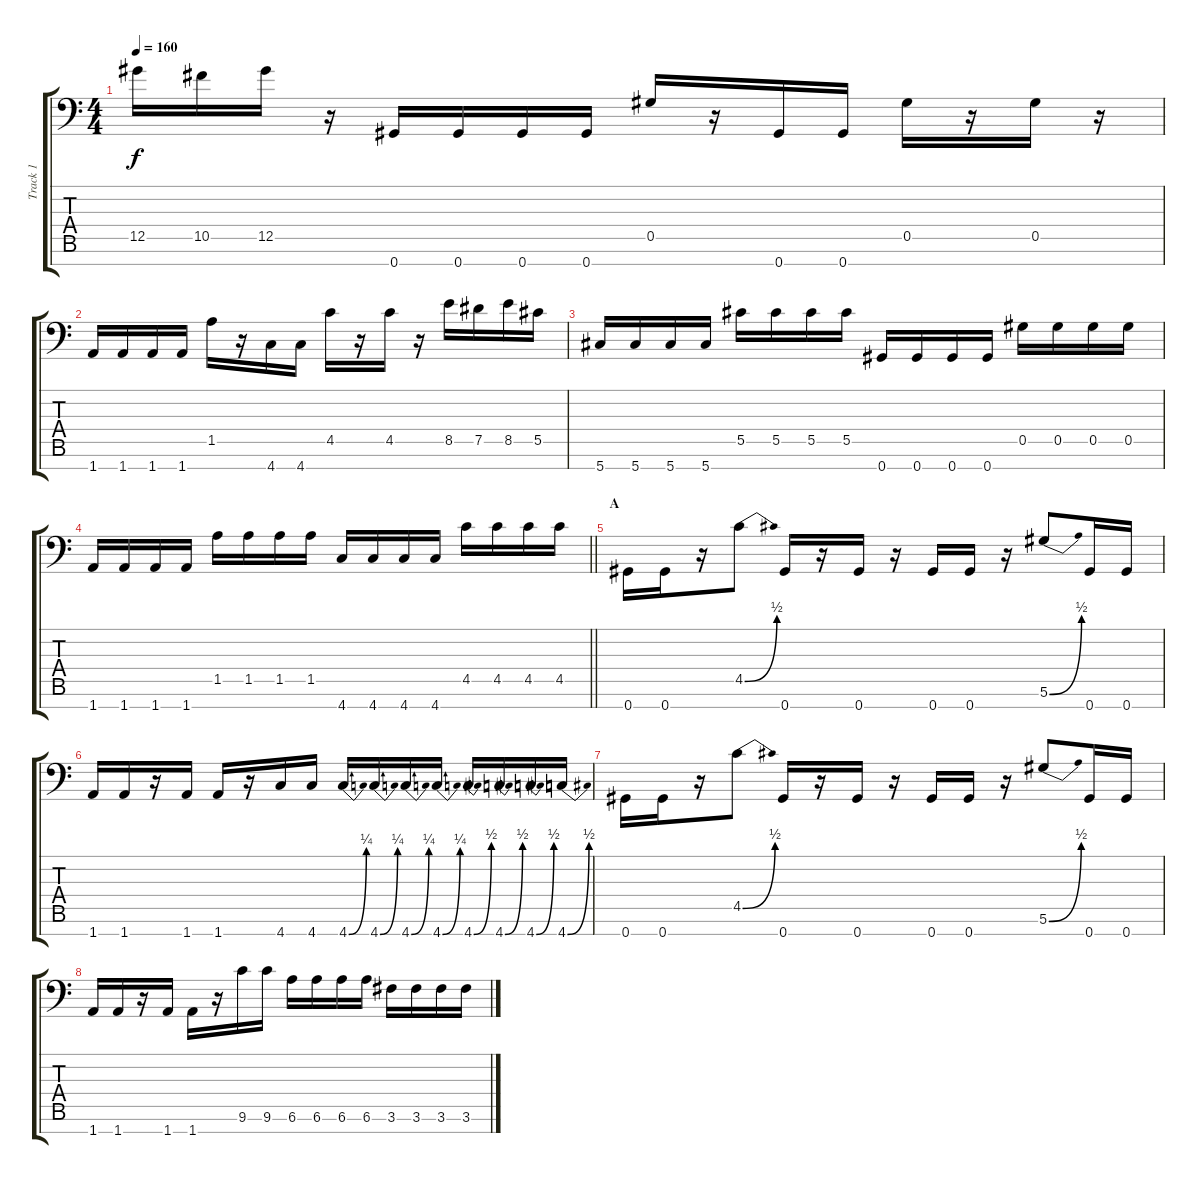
\track ("Track 1" "Track 1") {instrument distortionguitar}
\staff {score tabs}
\tuning (Eb4 Bb3 Gb3 Db3 Ab2 Eb2 Ab1) {hide}
\ts (4 4)
\tempo 160
\clef f4
\ks c
12.5.16{dy f} 10.5.16 12.5.16 r.16 0.7.16 0.7.16 0.7.16 0.7.16 0.5.16 r.16 0.7.16 0.7.16 0.5.16 r.16 0.5.16 r.16 |
1.7.16 1.7.16 1.7.16 1.7.16 1.5.16 r.16 4.7.16 4.7.16 4.5.16 r.16 4.5.16 r.16 8.5.16 7.5.16 8.5.16 5.5.16 |
5.7.16 5.7.16 5.7.16 5.7.16 5.5.16 5.5.16 5.5.16 5.5.16 0.7.16 0.7.16 0.7.16 0.7.16 0.5.16 0.5.16 0.5.16 0.5.16 |
\barLineRight lightlight
1.7.16 1.7.16 1.7.16 1.7.16 1.5.16 1.5.16 1.5.16 1.5.16 4.7.16 4.7.16 4.7.16 4.7.16 4.5.16 4.5.16 4.5.16 4.5.16 |
\section ("" "A")
0.7.16 0.7.16 r.16 4.5{be (bend 0 0 60 2)}.8 0.7.16 r.16 0.7.16 r.16 0.7.16 0.7.16 r.16 5.6{be (bend 0 0 60 2)}.8 0.7.16 0.7.16 |
1.7.16 1.7.16 r.16 1.7.16 1.7.16 r.16 4.7.16 4.7.16 4.7{be (bend 0 0 60 1)}.16 4.7{be (bend 0 0 60 1)}.16 4.7{be (bend 0 0 60 1)}.16 4.7{be (bend 0 0 60 1)}.16 4.7{be (bend 0 0 60 2)}.16 4.7{be (bend 0 0 60 2)}.16 4.7{be (bend 0 0 60 2)}.16 4.7{be (bend 0 0 60 2)}.16 |
0.7.16 0.7.16 r.16 4.5{be (bend 0 0 60 2)}.8 0.7.16 r.16 0.7.16 r.16 0.7.16 0.7.16 r.16 5.6{be (bend 0 0 60 2)}.8 0.7.16 0.7.16 |
1.7.16 1.7.16 r.16 1.7.16 1.7.16 r.16 9.6.16 9.6.16 6.6.16 6.6.16 6.6.16 6.6.16 3.6.16 3.6.16 3.6.16 3.6.16
